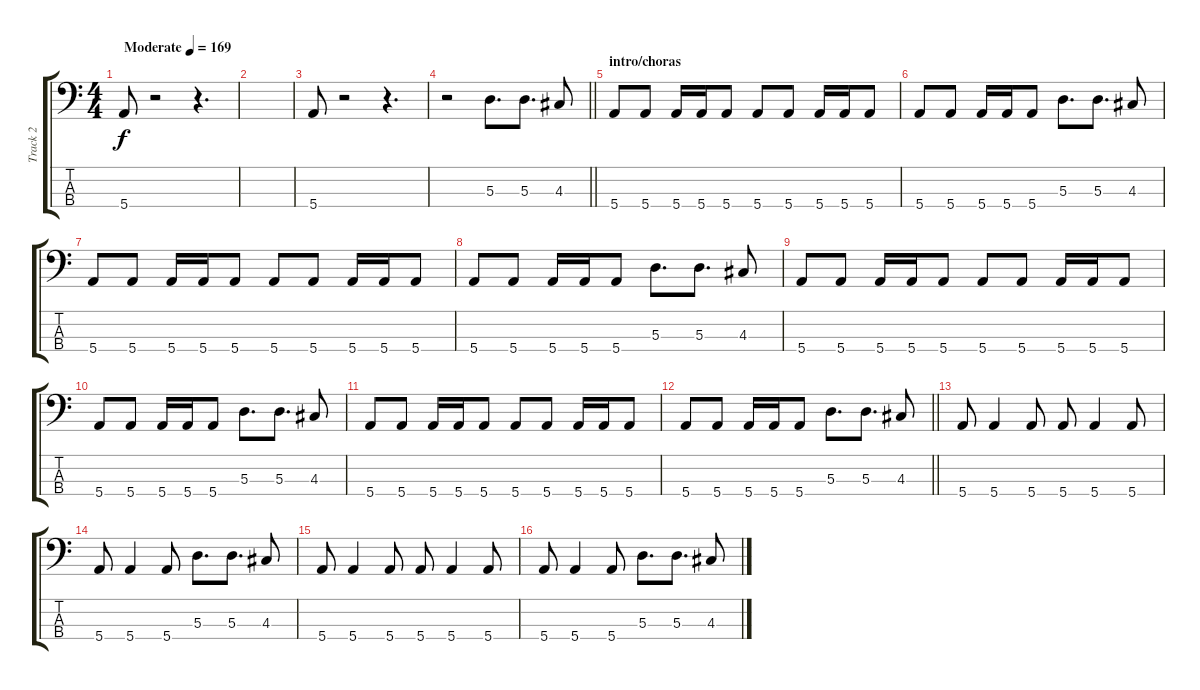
\track ("Track 2" "Track 2") {instrument electricbasspick}
\staff {score tabs}
\tuning (G2 D2 A1 E1) {hide}
\ts (4 4)
\tempo (169 "Moderate")
\clef f4
\ks c
5.4.8{dy f instrument electricbasspick} r.2 r.4{d} |
|
5.4.8 r.2 r.4{d} |
\barLineRight lightlight
r.2 5.3.8{d} 5.3.8{d} 4.3.8 |
\section ("" "intro/choras")
5.4.8 5.4.8 5.4.16 5.4.16 5.4.8 5.4.8 5.4.8 5.4.16 5.4.16 5.4.8 |
5.4.8 5.4.8 5.4.16 5.4.16 5.4.8 5.3.8{d} 5.3.8{d} 4.3.8 |
5.4.8 5.4.8 5.4.16 5.4.16 5.4.8 5.4.8 5.4.8 5.4.16 5.4.16 5.4.8 |
5.4.8 5.4.8 5.4.16 5.4.16 5.4.8 5.3.8{d} 5.3.8{d} 4.3.8 |
5.4.8 5.4.8 5.4.16 5.4.16 5.4.8 5.4.8 5.4.8 5.4.16 5.4.16 5.4.8 |
5.4.8 5.4.8 5.4.16 5.4.16 5.4.8 5.3.8{d} 5.3.8{d} 4.3.8 |
5.4.8 5.4.8 5.4.16 5.4.16 5.4.8 5.4.8 5.4.8 5.4.16 5.4.16 5.4.8 |
\barLineRight lightlight
5.4.8 5.4.8 5.4.16 5.4.16 5.4.8 5.3.8{d} 5.3.8{d} 4.3.8 |
5.4.8{instrument slapbass2} 5.4.4 5.4.8 5.4.8 5.4.4 5.4.8 |
5.4.8 5.4.4 5.4.8 5.3.8{d} 5.3.8{d} 4.3.8 |
5.4.8 5.4.4 5.4.8 5.4.8 5.4.4 5.4.8 |
5.4.8 5.4.4 5.4.8 5.3.8{d} 5.3.8{d} 4.3.8
